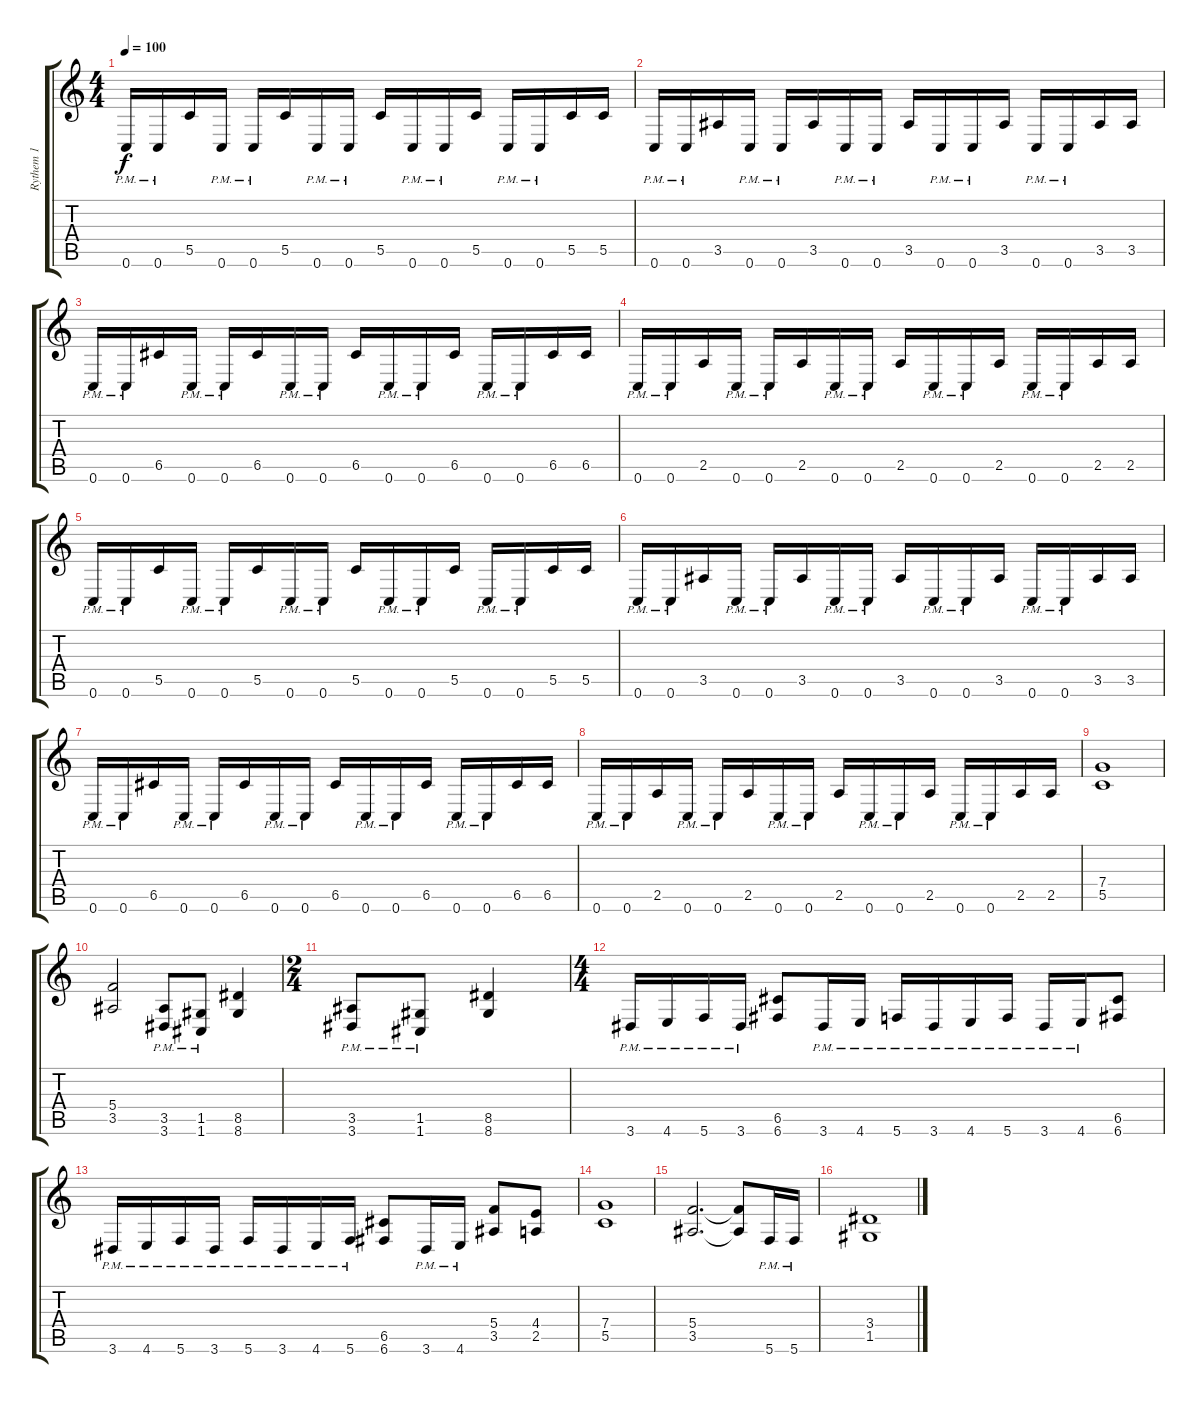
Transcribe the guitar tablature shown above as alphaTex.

\track ("Rythem 1" "Rythem 1") {instrument distortionguitar}
\staff {score tabs}
\tuning (D4 A3 F3 C3 G2 C2) {hide}
\ts (4 4)
\tempo 100
\clef g2
\ks c
0.6{pm}.16{dy f} 0.6{pm}.16 5.5.16 0.6{pm}.16 0.6{pm}.16 5.5.16 0.6{pm}.16 0.6{pm}.16 5.5.16 0.6{pm}.16 0.6{pm}.16 5.5.16 0.6{pm}.16 0.6{pm}.16 5.5.16 5.5.16 |
0.6{pm}.16 0.6{pm}.16 3.5.16 0.6{pm}.16 0.6{pm}.16 3.5.16 0.6{pm}.16 0.6{pm}.16 3.5.16 0.6{pm}.16 0.6{pm}.16 3.5.16 0.6{pm}.16 0.6{pm}.16 3.5.16 3.5.16 |
0.6{pm}.16 0.6{pm}.16 6.5.16 0.6{pm}.16 0.6{pm}.16 6.5.16 0.6{pm}.16 0.6{pm}.16 6.5.16 0.6{pm}.16 0.6{pm}.16 6.5.16 0.6{pm}.16 0.6{pm}.16 6.5.16 6.5.16 |
0.6{pm}.16 0.6{pm}.16 2.5.16 0.6{pm}.16 0.6{pm}.16 2.5.16 0.6{pm}.16 0.6{pm}.16 2.5.16 0.6{pm}.16 0.6{pm}.16 2.5.16 0.6{pm}.16 0.6{pm}.16 2.5.16 2.5.16 |
0.6{pm}.16 0.6{pm}.16 5.5.16 0.6{pm}.16 0.6{pm}.16 5.5.16 0.6{pm}.16 0.6{pm}.16 5.5.16 0.6{pm}.16 0.6{pm}.16 5.5.16 0.6{pm}.16 0.6{pm}.16 5.5.16 5.5.16 |
0.6{pm}.16 0.6{pm}.16 3.5.16 0.6{pm}.16 0.6{pm}.16 3.5.16 0.6{pm}.16 0.6{pm}.16 3.5.16 0.6{pm}.16 0.6{pm}.16 3.5.16 0.6{pm}.16 0.6{pm}.16 3.5.16 3.5.16 |
0.6{pm}.16 0.6{pm}.16 6.5.16 0.6{pm}.16 0.6{pm}.16 6.5.16 0.6{pm}.16 0.6{pm}.16 6.5.16 0.6{pm}.16 0.6{pm}.16 6.5.16 0.6{pm}.16 0.6{pm}.16 6.5.16 6.5.16 |
0.6{pm}.16 0.6{pm}.16 2.5.16 0.6{pm}.16 0.6{pm}.16 2.5.16 0.6{pm}.16 0.6{pm}.16 2.5.16 0.6{pm}.16 0.6{pm}.16 2.5.16 0.6{pm}.16 0.6{pm}.16 2.5.16 2.5.16 |
(7.4 5.5).1 |
(5.4 3.5).2 (3.5{pm} 3.6{pm}).8 (1.5{pm} 1.6{pm}).8 (8.5 8.6).4 |
\ts (2 4)
(3.5{pm} 3.6{pm}).8 (1.5{pm} 1.6{pm}).8 (8.5 8.6).4 |
\ts (4 4)
3.6{pm}.16 4.6{pm}.16 5.6{pm}.16 3.6{pm}.16 (6.5 6.6).8 3.6{pm}.16 4.6{pm}.16 5.6{pm}.16 3.6{pm}.16 4.6{pm}.16 5.6{pm}.16 3.6{pm}.16 4.6{pm}.16 (6.5 6.6).8 |
3.6{pm}.16 4.6{pm}.16 5.6{pm}.16 3.6{pm}.16 5.6{pm}.16 3.6{pm}.16 4.6{pm}.16 5.6{pm}.16 (6.5 6.6).8 3.6{pm}.16 4.6{pm}.16 (5.4 3.5).8 (4.4 2.5).8 |
(7.4 5.5).1 |
(5.4 3.5).2{d} (5.4{t} 3.5{t}).8 5.6{pm}.16 5.6{pm}.16 |
(3.4 1.5).1
